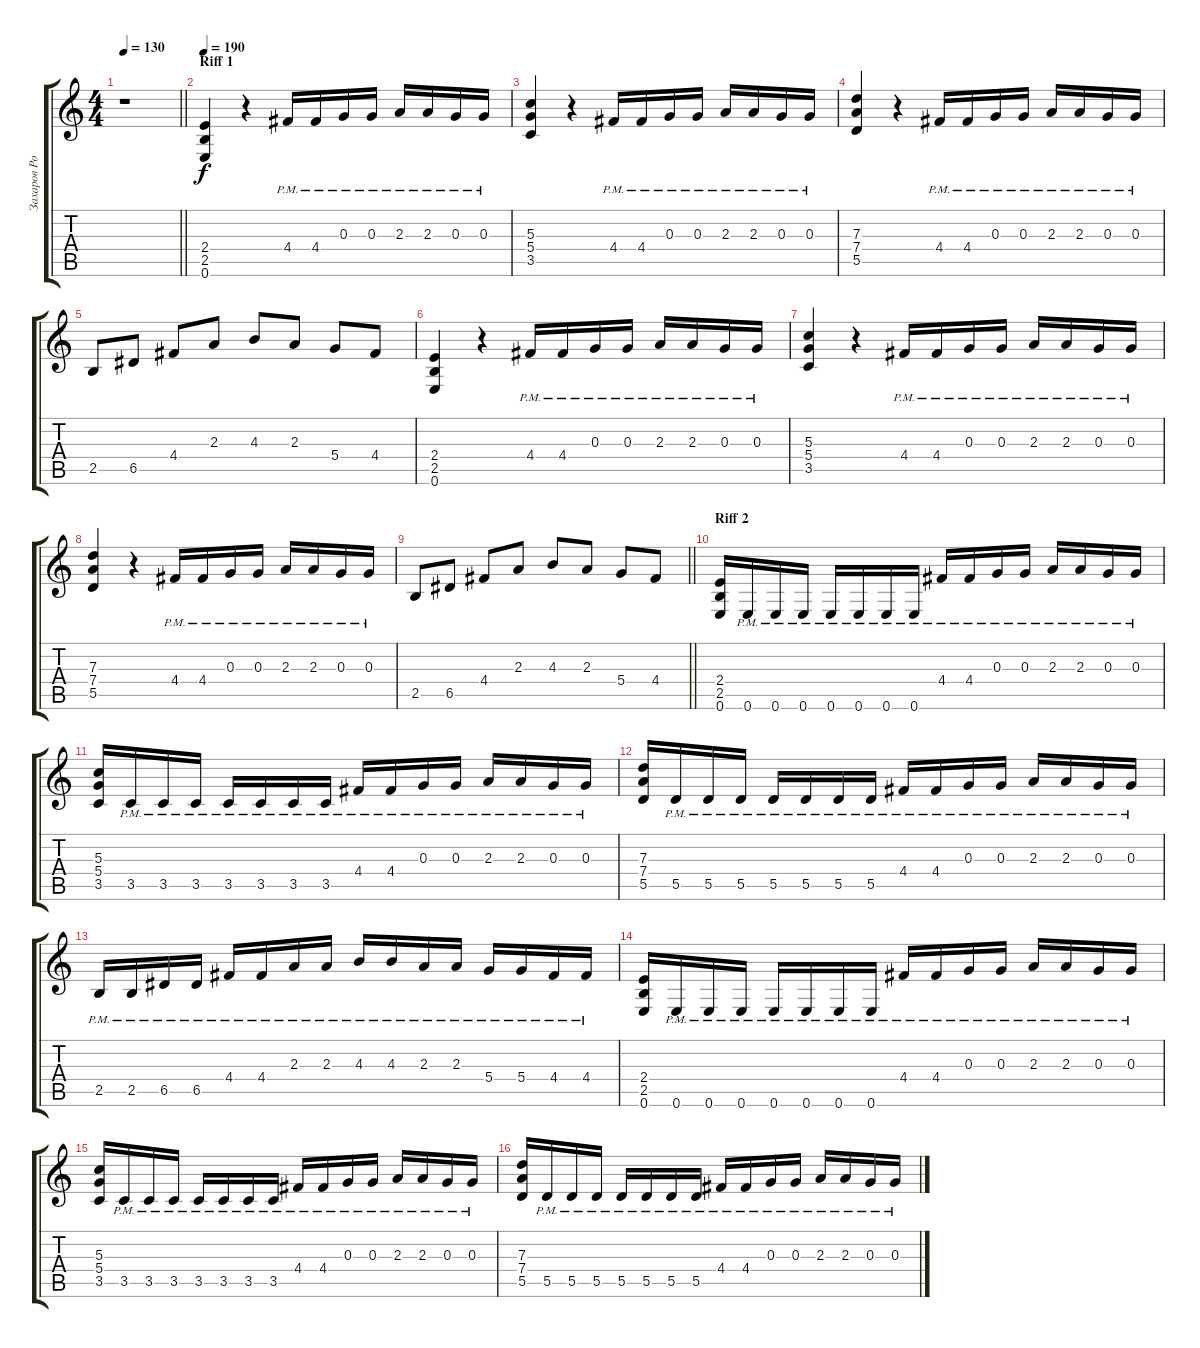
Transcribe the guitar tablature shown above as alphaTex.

\track ("Захаров Роман" "Захаров Ро") {instrument distortionguitar}
\staff {score tabs}
\tuning (E4 B3 G3 D3 A2 E2) {hide}
\ts (4 4)
\tempo 130
\clef g2
\barLineRight lightlight
\ks c
r.1{dy f} |
\section ("" "Riff 1")
\tempo 190
(2.4 2.5 0.6).4 r.4 4.4{pm}.16 4.4{pm}.16 0.3{pm}.16 0.3{pm}.16 2.3{pm}.16 2.3{pm}.16 0.3{pm}.16 0.3{pm}.16 |
(5.3 5.4 3.5).4 r.4 4.4{pm}.16 4.4{pm}.16 0.3{pm}.16 0.3{pm}.16 2.3{pm}.16 2.3{pm}.16 0.3{pm}.16 0.3{pm}.16 |
(7.3 7.4 5.5).4 r.4 4.4{pm}.16 4.4{pm}.16 0.3{pm}.16 0.3{pm}.16 2.3{pm}.16 2.3{pm}.16 0.3{pm}.16 0.3{pm}.16 |
2.5.8 6.5.8 4.4.8 2.3.8 4.3.8 2.3.8 5.4.8 4.4.8 |
(2.4 2.5 0.6).4 r.4 4.4{pm}.16 4.4{pm}.16 0.3{pm}.16 0.3{pm}.16 2.3{pm}.16 2.3{pm}.16 0.3{pm}.16 0.3{pm}.16 |
(5.3 5.4 3.5).4 r.4 4.4{pm}.16 4.4{pm}.16 0.3{pm}.16 0.3{pm}.16 2.3{pm}.16 2.3{pm}.16 0.3{pm}.16 0.3{pm}.16 |
(7.3 7.4 5.5).4 r.4 4.4{pm}.16 4.4{pm}.16 0.3{pm}.16 0.3{pm}.16 2.3{pm}.16 2.3{pm}.16 0.3{pm}.16 0.3{pm}.16 |
\barLineRight lightlight
2.5.8 6.5.8 4.4.8 2.3.8 4.3.8 2.3.8 5.4.8 4.4.8 |
\section ("" "Riff 2")
(2.4 2.5 0.6).16 0.6{pm}.16 0.6{pm}.16 0.6{pm}.16 0.6{pm}.16 0.6{pm}.16 0.6{pm}.16 0.6{pm}.16 4.4{pm}.16 4.4{pm}.16 0.3{pm}.16 0.3{pm}.16 2.3{pm}.16 2.3{pm}.16 0.3{pm}.16 0.3{pm}.16 |
(5.3 5.4 3.5).16 3.5{pm}.16 3.5{pm}.16 3.5{pm}.16 3.5{pm}.16 3.5{pm}.16 3.5{pm}.16 3.5{pm}.16 4.4{pm}.16 4.4{pm}.16 0.3{pm}.16 0.3{pm}.16 2.3{pm}.16 2.3{pm}.16 0.3{pm}.16 0.3{pm}.16 |
(7.3 7.4 5.5).16 5.5{pm}.16 5.5{pm}.16 5.5{pm}.16 5.5{pm}.16 5.5{pm}.16 5.5{pm}.16 5.5{pm}.16 4.4{pm}.16 4.4{pm}.16 0.3{pm}.16 0.3{pm}.16 2.3{pm}.16 2.3{pm}.16 0.3{pm}.16 0.3{pm}.16 |
2.5{pm}.16 2.5{pm}.16 6.5{pm}.16 6.5{pm}.16 4.4{pm}.16 4.4{pm}.16 2.3{pm}.16 2.3{pm}.16 4.3{pm}.16 4.3{pm}.16 2.3{pm}.16 2.3{pm}.16 5.4{pm}.16 5.4{pm}.16 4.4{pm}.16 4.4{pm}.16 |
(2.4 2.5 0.6).16 0.6{pm}.16 0.6{pm}.16 0.6{pm}.16 0.6{pm}.16 0.6{pm}.16 0.6{pm}.16 0.6{pm}.16 4.4{pm}.16 4.4{pm}.16 0.3{pm}.16 0.3{pm}.16 2.3{pm}.16 2.3{pm}.16 0.3{pm}.16 0.3{pm}.16 |
(5.3 5.4 3.5).16 3.5{pm}.16 3.5{pm}.16 3.5{pm}.16 3.5{pm}.16 3.5{pm}.16 3.5{pm}.16 3.5{pm}.16 4.4{pm}.16 4.4{pm}.16 0.3{pm}.16 0.3{pm}.16 2.3{pm}.16 2.3{pm}.16 0.3{pm}.16 0.3{pm}.16 |
(7.3 7.4 5.5).16 5.5{pm}.16 5.5{pm}.16 5.5{pm}.16 5.5{pm}.16 5.5{pm}.16 5.5{pm}.16 5.5{pm}.16 4.4{pm}.16 4.4{pm}.16 0.3{pm}.16 0.3{pm}.16 2.3{pm}.16 2.3{pm}.16 0.3{pm}.16 0.3{pm}.16
